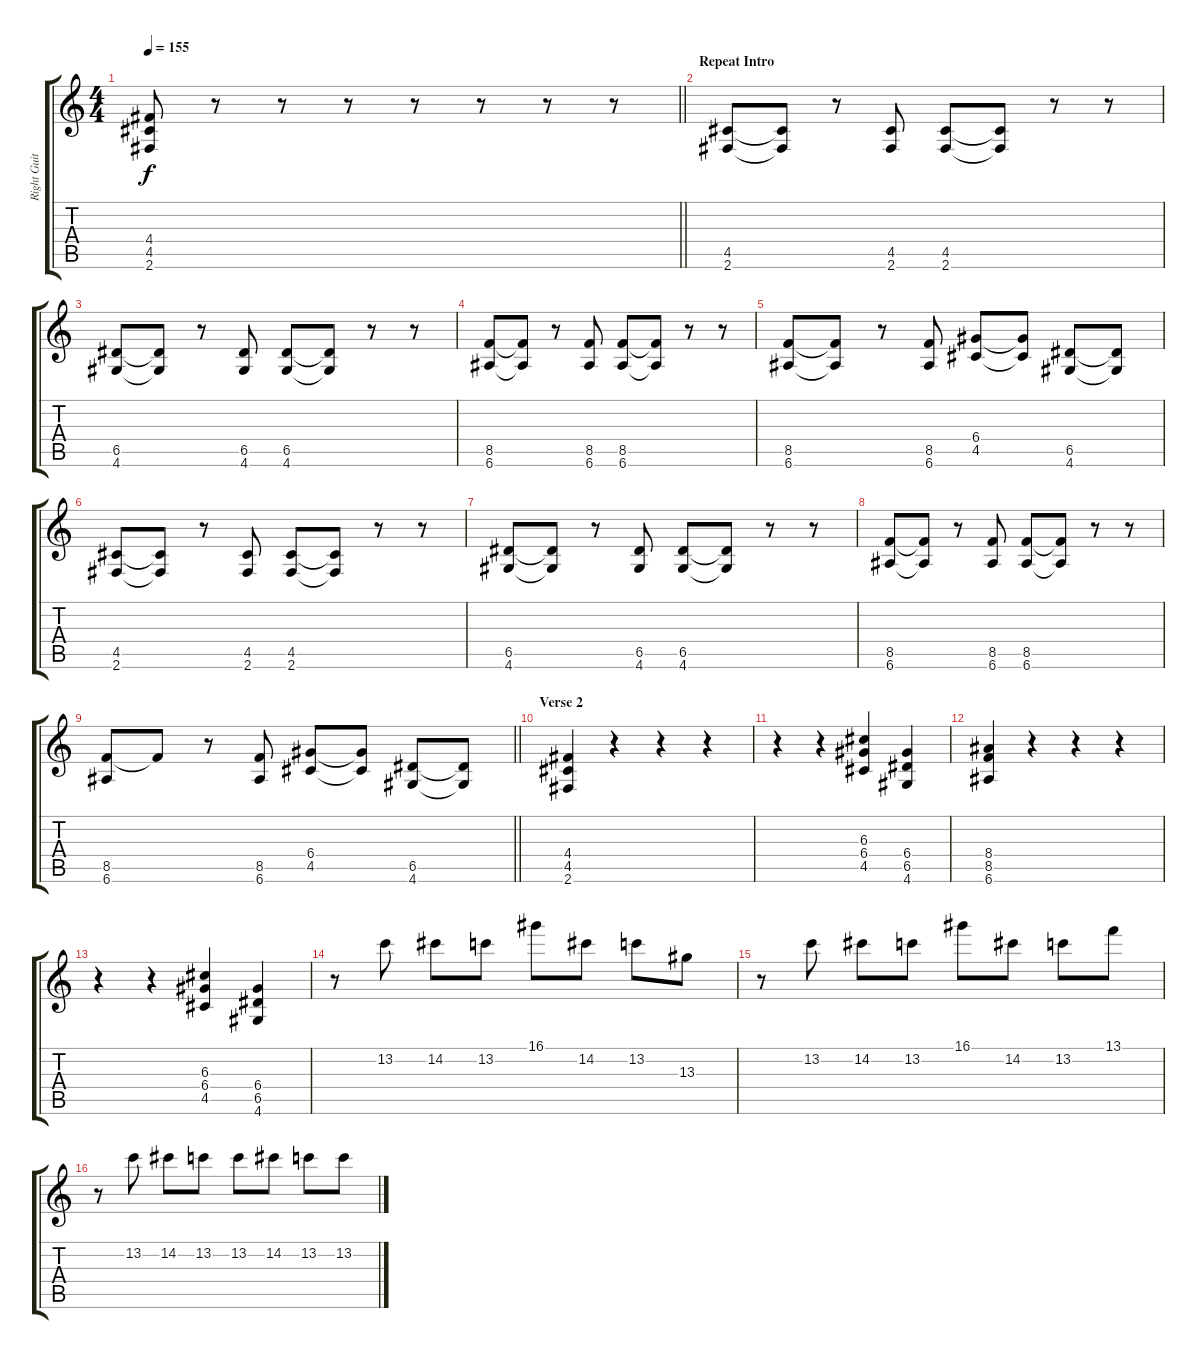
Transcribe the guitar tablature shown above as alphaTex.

\track ("Right Guitar" "Right Guit") {instrument distortionguitar}
\staff {score tabs}
\tuning (E4 B3 G3 D3 A2 E2) {hide}
\ts (4 4)
\tempo 155
\clef g2
\barLineRight lightlight
\ks c
(4.4 4.5 2.6).8{dy f} r.8 r.8 r.8 r.8 r.8 r.8 r.8 |
\section ("" "Repeat Intro")
(4.5 2.6).8 (4.5{t} 2.6{t}).8 r.8 (4.5 2.6).8 (4.5 2.6).8 (4.5{t} 2.6{t}).8 r.8 r.8 |
(6.5 4.6).8 (6.5{t} 4.6{t}).8 r.8 (6.5 4.6).8 (6.5 4.6).8 (6.5{t} 4.6{t}).8 r.8 r.8 |
(8.5 6.6).8 (8.5{t} 6.6{t}).8 r.8 (8.5 6.6).8 (8.5 6.6).8 (8.5{t} 6.6{t}).8 r.8 r.8 |
(8.5 6.6).8 (8.5{t} 6.6{t}).8 r.8 (8.5 6.6).8 (6.4 4.5).8 (6.4{t} 4.5{t}).8 (6.5 4.6).8 (6.5{t} 4.6{t}).8 |
(4.5 2.6).8 (4.5{t} 2.6{t}).8 r.8 (4.5 2.6).8 (4.5 2.6).8 (4.5{t} 2.6{t}).8 r.8 r.8 |
(6.5 4.6).8 (6.5{t} 4.6{t}).8 r.8 (6.5 4.6).8 (6.5 4.6).8 (6.5{t} 4.6{t}).8 r.8 r.8 |
(8.5 6.6).8 (8.5{t} 6.6{t}).8 r.8 (8.5 6.6).8 (8.5 6.6).8 (8.5{t} 6.6{t}).8 r.8 r.8 |
\barLineRight lightlight
(8.5 6.6).8 8.5{t}.8 r.8 (8.5 6.6).8 (6.4 4.5).8 (6.4{t} 4.5{t}).8 (6.5 4.6).8 (6.5{t} 4.6{t}).8 |
\section ("" "Verse 2")
(4.4 4.5 2.6).4 r.4 r.4 r.4 |
r.4 r.4 (6.3 6.4 4.5).4 (6.4 6.5 4.6).4 |
(8.4 8.5 6.6).4 r.4 r.4 r.4 |
r.4 r.4 (6.3 6.4 4.5).4 (6.4 6.5 4.6).4 |
r.8 13.2.8 14.2.8 13.2.8 16.1.8 14.2.8 13.2.8 13.3.8 |
r.8 13.2.8 14.2.8 13.2.8 16.1.8 14.2.8 13.2.8 13.1.8 |
r.8 13.2.8 14.2.8 13.2.8 13.2.8 14.2.8 13.2.8 13.2.8
